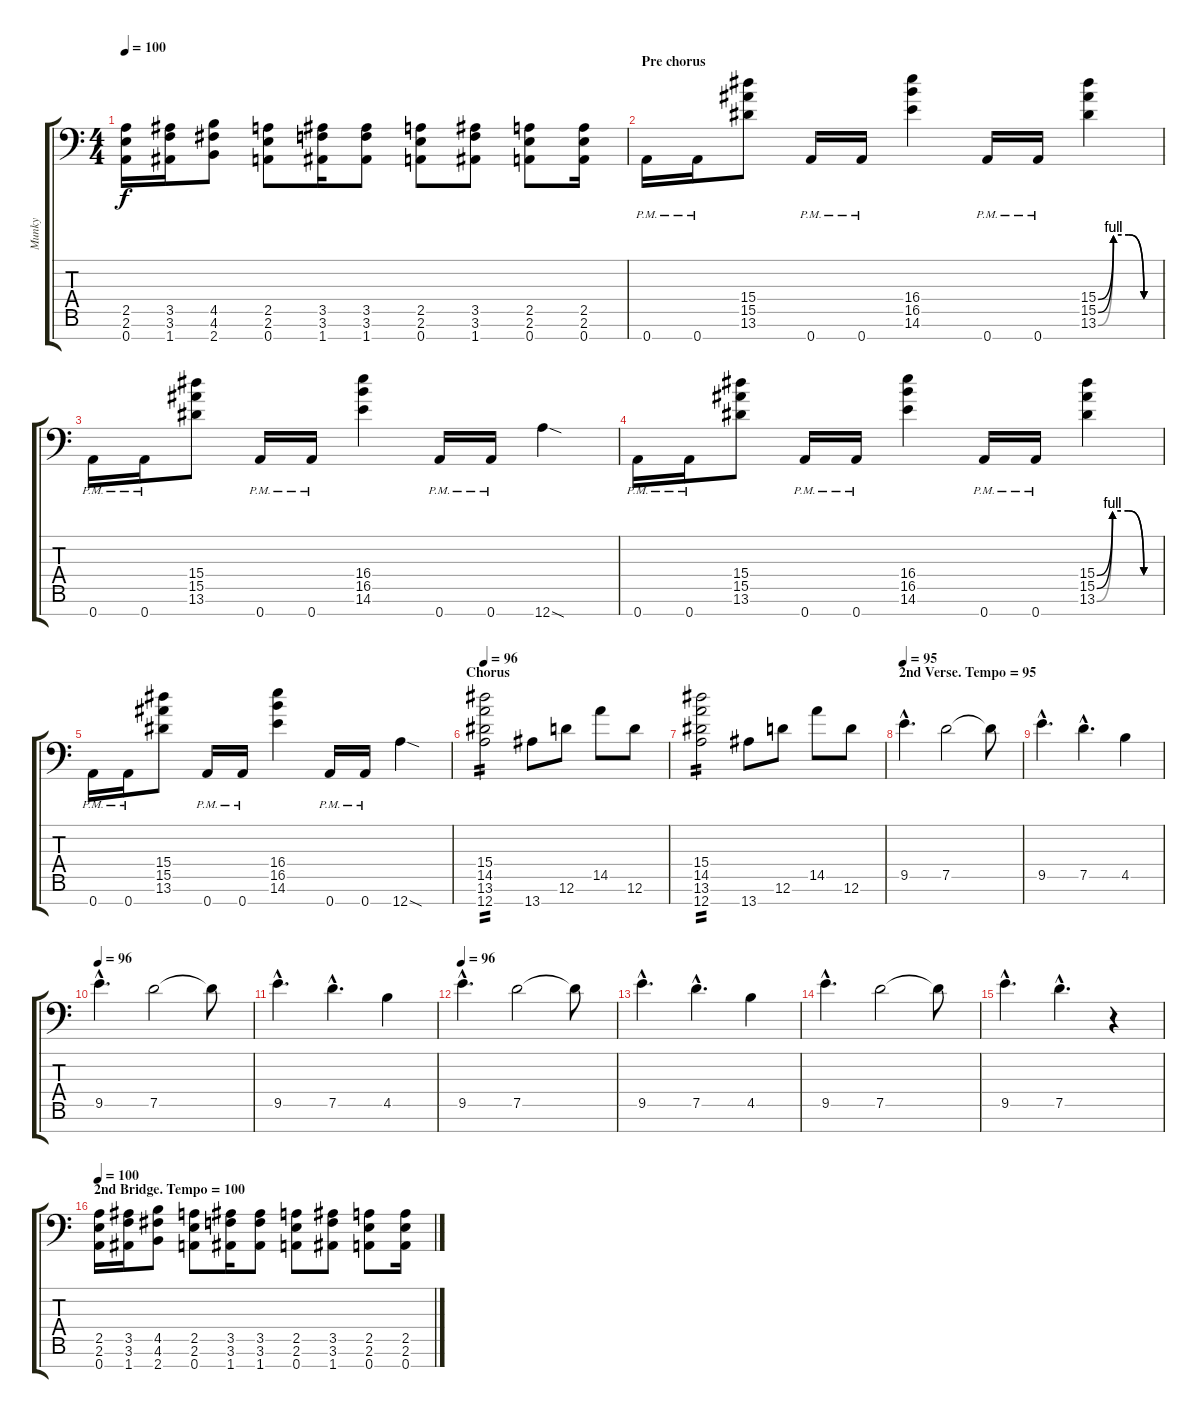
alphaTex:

\track ("Munky" "Munky") {instrument distortionguitar}
\staff {score tabs}
\tuning (D4 A3 F3 C3 G2 D2 A1) {hide}
\ts (4 4)
\tempo 100
\clef f4
\ks c
(2.5 2.6 0.7).16{dy f} (3.5 3.6 1.7).16 (4.5 4.6 2.7).8 (2.5 2.6 0.7).8 (3.5 3.6 1.7).16 (3.5 3.6 1.7).8 (2.5 2.6 0.7).8 (3.5 3.6 1.7).8 (2.5 2.6 0.7).8 (2.5 2.6 0.7).16 |
\section ("" "Pre chorus")
0.7{pm}.16 0.7{pm}.16 (15.4 15.5 13.6).8 0.7{pm}.16 0.7{pm}.16 (16.4 16.5 14.6).4 0.7{pm}.16 0.7{pm}.16 (15.4{be (custom 0 0 15 4 30 4 45 0 60 0)} 15.5{be (custom 0 0 15 4 30 4 45 0 60 0)} 13.6{be (custom 0 0 15 4 30 4 45 0 60 0)}).4 |
0.7{pm}.16 0.7{pm}.16 (15.4 15.5 13.6).8 0.7{pm}.16 0.7{pm}.16 (16.4 16.5 14.6).4 0.7{pm}.16 0.7{pm}.16 12.7{sod}.4 |
0.7{pm}.16 0.7{pm}.16 (15.4 15.5 13.6).8 0.7{pm}.16 0.7{pm}.16 (16.4 16.5 14.6).4 0.7{pm}.16 0.7{pm}.16 (15.4{be (custom 0 0 15 4 30 4 45 0 60 0)} 15.5{be (custom 0 0 15 4 30 4 45 0 60 0)} 13.6{be (custom 0 0 15 4 30 4 45 0 60 0)}).4 |
0.7{pm}.16 0.7{pm}.16 (15.4 15.5 13.6).8 0.7{pm}.16 0.7{pm}.16 (16.4 16.5 14.6).4 0.7{pm}.16 0.7{pm}.16 12.7{sod}.4 |
\section ("" "Chorus")
\tempo 96
(15.4 14.5 13.6 12.7).2{tp 2} 13.7.8 12.6.8 14.5.8 12.6.8 |
(15.4 14.5 13.6 12.7).2{tp 2} 13.7.8 12.6.8 14.5.8 12.6.8 |
\section ("" "2nd Verse. Tempo = 95")
\tempo 96
\tempo 95
9.5{hac}.4{d instrument overdrivenguitar} 7.5.2 7.5{t}.8 |
9.5{hac}.4{d} 7.5{hac}.4{d} 4.5.4 |
\tempo 96
9.5{hac}.4{d instrument overdrivenguitar} 7.5.2 7.5{t}.8 |
9.5{hac}.4{d} 7.5{hac}.4{d} 4.5.4 |
\tempo 96
9.5{hac}.4{d instrument overdrivenguitar} 7.5.2 7.5{t}.8 |
9.5{hac}.4{d} 7.5{hac}.4{d} 4.5.4 |
9.5{hac}.4{d instrument overdrivenguitar} 7.5.2 7.5{t}.8 |
9.5{hac}.4{d} 7.5{hac}.4{d} r.4 |
\section ("" "2nd Bridge. Tempo = 100")
\tempo 100
(2.5 2.6 0.7).16{instrument distortionguitar} (3.5 3.6 1.7).16 (4.5 4.6 2.7).8 (2.5 2.6 0.7).8 (3.5 3.6 1.7).16 (3.5 3.6 1.7).8 (2.5 2.6 0.7).8 (3.5 3.6 1.7).8 (2.5 2.6 0.7).8 (2.5 2.6 0.7).16
